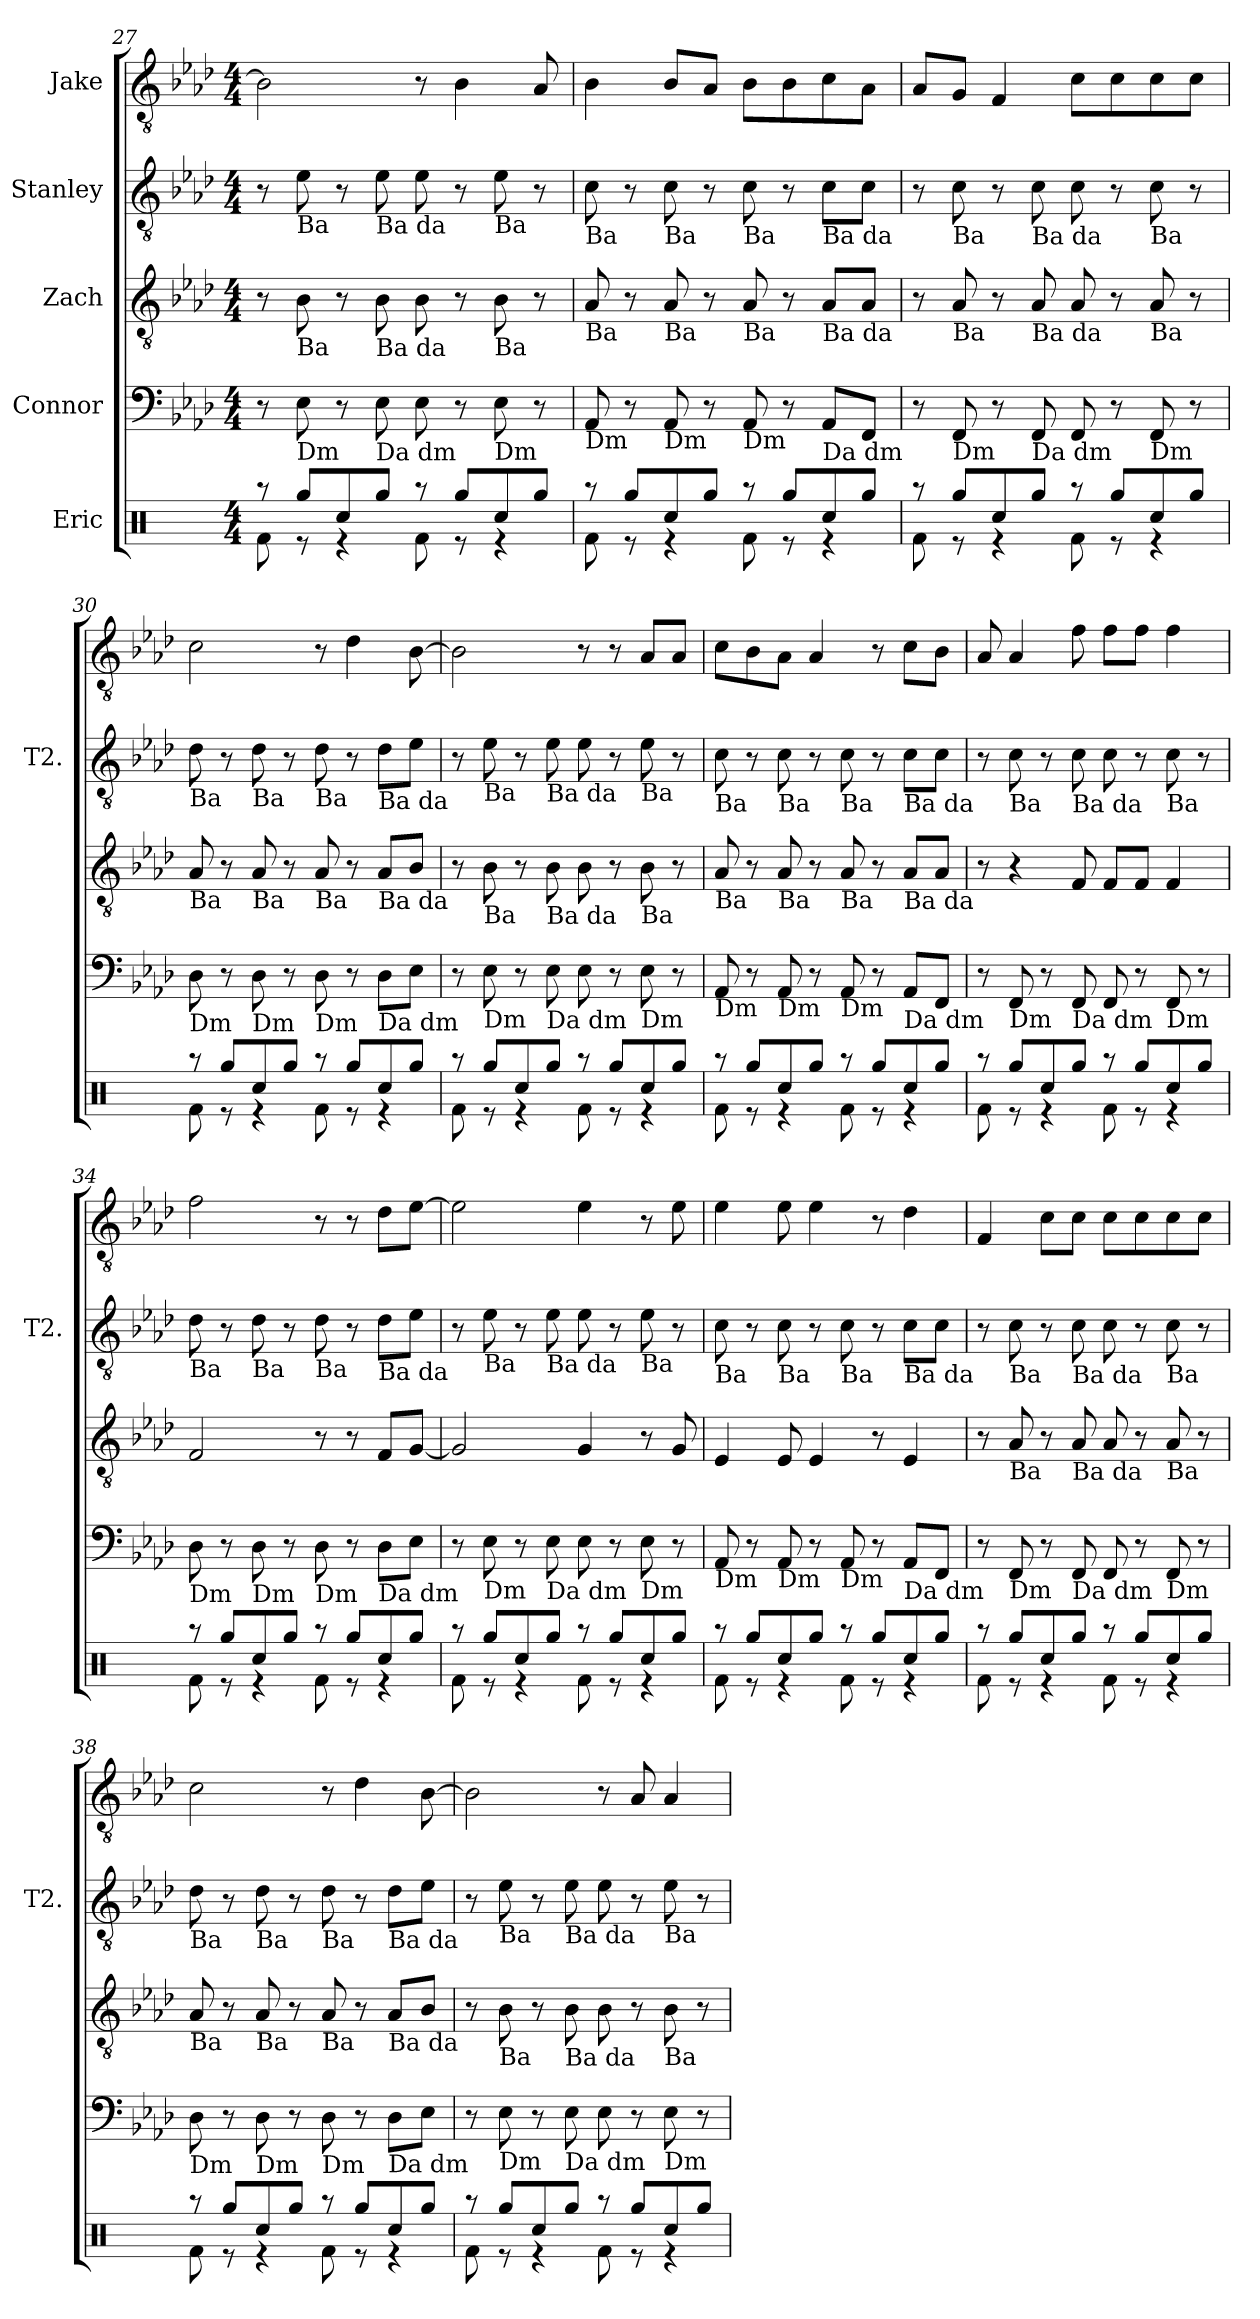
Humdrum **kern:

**kern	**kern	**kern	**kern	**kern
*part5	*part4	*part3	*part2	*part1
*staff5	*staff4	*staff3	*staff2	*staff1
*I"Eric	*I"Connor	*I"Zach	*I"Stanley	*I"Jake
*	*	*	*I'T2.	*
*clefX	*clefF4	*clefGv2	*clefGv2	*clefGv2
*k[]	*k[b-e-a-d-]	*k[b-e-a-d-]	*k[b-e-a-d-]	*k[b-e-a-d-]
*M4/4	*M4/4	*M4/4	*M4/4	*M4/4
=27	=27	=27	=27	=27
*^	*	*	*	*
8r	8Rf\	8r	8r	8r	2B-\]
!	!	!	!	!LO:TX:b:t=Ba	!
!	!	!	!LO:TX:b:t=Ba	!	!
!	!	!LO:TX:b:t=Dm	!	!	!
8Rgg/L	8r	8E-\	8B-\	8e-\	.
8Rcc/	4r	8r	8r	8r	.
!	!	!	!	!LO:TX:b:t=Ba da	!
!	!	!	!LO:TX:b:t=Ba da	!	!
!	!	!LO:TX:b:t=Da dm	!	!	!
8Rgg/J	.	8E-\	8B-\	8e-\	.
8r	8Rf\	8E-\	8B-\	8e-\	8r
8Rgg/L	8r	8r	8r	8r	4B-\
!	!	!	!	!LO:TX:b:t=Ba	!
!	!	!	!LO:TX:b:t=Ba	!	!
!	!	!LO:TX:b:t=Dm	!	!	!
8Rcc/	4r	8E-\	8B-\	8e-\	.
8Rgg/J	.	8r	8r	8r	8A-/
=28	=28	=28	=28	=28	=28
!	!	!	!	!LO:TX:b:t=Ba	!
!	!	!	!LO:TX:b:t=Ba	!	!
!	!	!LO:TX:b:t=Dm	!	!	!
8r	8Rf\	8AA-/	8A-/	8c\	4B-\
8Rgg/L	8r	8r	8r	8r	.
!	!	!	!	!LO:TX:b:t=Ba	!
!	!	!	!LO:TX:b:t=Ba	!	!
!	!	!LO:TX:b:t=Dm	!	!	!
8Rcc/	4r	8AA-/	8A-/	8c\	8B-/L
8Rgg/J	.	8r	8r	8r	8A-/J
!	!	!	!	!LO:TX:b:t=Ba	!
!	!	!	!LO:TX:b:t=Ba	!	!
!	!	!LO:TX:b:t=Dm	!	!	!
8r	8Rf\	8AA-/	8A-/	8c\	8B-\L
8Rgg/L	8r	8r	8r	8r	8B-\
!	!	!	!	!LO:TX:b:t=Ba da	!
!	!	!	!LO:TX:b:t=Ba da	!	!
!	!	!LO:TX:b:t=Da dm	!	!	!
8Rcc/	4r	8AA-/L	8A-/L	8c\L	8c\
8Rgg/J	.	8FF/J	8A-/J	8c\J	8A-\J
!!LO:LB:g=z
=29	=29	=29	=29	=29	=29
8r	8Rf\	8r	8r	8r	8A-/L
!	!	!	!	!LO:TX:b:t=Ba	!
!	!	!	!LO:TX:b:t=Ba	!	!
!	!	!LO:TX:b:t=Dm	!	!	!
8Rgg/L	8r	8FF/	8A-/	8c\	8G/J
8Rcc/	4r	8r	8r	8r	4F/
!	!	!	!	!LO:TX:b:t=Ba da	!
!	!	!	!LO:TX:b:t=Ba da	!	!
!	!	!LO:TX:b:t=Da dm	!	!	!
8Rgg/J	.	8FF/	8A-/	8c\	.
8r	8Rf\	8FF/	8A-/	8c\	8c\L
8Rgg/L	8r	8r	8r	8r	8c\
!	!	!	!	!LO:TX:b:t=Ba	!
!	!	!	!LO:TX:b:t=Ba	!	!
!	!	!LO:TX:b:t=Dm	!	!	!
8Rcc/	4r	8FF/	8A-/	8c\	8c\
8Rgg/J	.	8r	8r	8r	8c\J
=30	=30	=30	=30	=30	=30
!	!	!	!	!LO:TX:b:t=Ba	!
!	!	!	!LO:TX:b:t=Ba	!	!
!	!	!LO:TX:b:t=Dm	!	!	!
8r	8Rf\	8D-\	8A-/	8d-\	2c\
8Rgg/L	8r	8r	8r	8r	.
!	!	!	!	!LO:TX:b:t=Ba	!
!	!	!	!LO:TX:b:t=Ba	!	!
!	!	!LO:TX:b:t=Dm	!	!	!
8Rcc/	4r	8D-\	8A-/	8d-\	.
8Rgg/J	.	8r	8r	8r	.
!	!	!	!	!LO:TX:b:t=Ba	!
!	!	!	!LO:TX:b:t=Ba	!	!
!	!	!LO:TX:b:t=Dm	!	!	!
8r	8Rf\	8D-\	8A-/	8d-\	8r
8Rgg/L	8r	8r	8r	8r	4d-\
!	!	!	!	!LO:TX:b:t=Ba da	!
!	!	!	!LO:TX:b:t=Ba da	!	!
!	!	!LO:TX:b:t=Da dm	!	!	!
8Rcc/	4r	8D-\L	8A-/L	8d-\L	.
8Rgg/J	.	8E-\J	8B-/J	8e-\J	[8B-\
=31	=31	=31	=31	=31	=31
8r	8Rf\	8r	8r	8r	2B-\]
!	!	!	!	!LO:TX:b:t=Ba	!
!	!	!	!LO:TX:b:t=Ba	!	!
!	!	!LO:TX:b:t=Dm	!	!	!
8Rgg/L	8r	8E-\	8B-\	8e-\	.
8Rcc/	4r	8r	8r	8r	.
!	!	!	!	!LO:TX:b:t=Ba da	!
!	!	!	!LO:TX:b:t=Ba da	!	!
!	!	!LO:TX:b:t=Da dm	!	!	!
8Rgg/J	.	8E-\	8B-\	8e-\	.
8r	8Rf\	8E-\	8B-\	8e-\	8r
8Rgg/L	8r	8r	8r	8r	8r
!	!	!	!	!LO:TX:b:t=Ba	!
!	!	!	!LO:TX:b:t=Ba	!	!
!	!	!LO:TX:b:t=Dm	!	!	!
8Rcc/	4r	8E-\	8B-\	8e-\	8A-/L
8Rgg/J	.	8r	8r	8r	8A-/J
=32	=32	=32	=32	=32	=32
!	!	!	!	!LO:TX:b:t=Ba	!
!	!	!	!LO:TX:b:t=Ba	!	!
!	!	!LO:TX:b:t=Dm	!	!	!
8r	8Rf\	8AA-/	8A-/	8c\	8c\L
8Rgg/L	8r	8r	8r	8r	8B-\
!	!	!	!	!LO:TX:b:t=Ba	!
!	!	!	!LO:TX:b:t=Ba	!	!
!	!	!LO:TX:b:t=Dm	!	!	!
8Rcc/	4r	8AA-/	8A-/	8c\	8A-\J
8Rgg/J	.	8r	8r	8r	4A-/
!	!	!	!	!LO:TX:b:t=Ba	!
!	!	!	!LO:TX:b:t=Ba	!	!
!	!	!LO:TX:b:t=Dm	!	!	!
8r	8Rf\	8AA-/	8A-/	8c\	.
8Rgg/L	8r	8r	8r	8r	8r
!	!	!	!	!LO:TX:b:t=Ba da	!
!	!	!	!LO:TX:b:t=Ba da	!	!
!	!	!LO:TX:b:t=Da dm	!	!	!
8Rcc/	4r	8AA-/L	8A-/L	8c\L	8c\L
8Rgg/J	.	8FF/J	8A-/J	8c\J	8B-\J
!!LO:PB:g=z
=33	=33	=33	=33	=33	=33
8r	8Rf\	8r	8r	8r	8A-/
!	!	!	!	!LO:TX:b:t=Ba	!
!	!	!LO:TX:b:t=Dm	!	!	!
8Rgg/L	8r	8FF/	4r	8c\	4A-/
8Rcc/	4r	8r	.	8r	.
!	!	!	!	!LO:TX:b:t=Ba da	!
!	!	!LO:TX:b:t=Da dm	!	!	!
8Rgg/J	.	8FF/	8F/	8c\	8f\
8r	8Rf\	8FF/	8F/L	8c\	8f\L
8Rgg/L	8r	8r	8F/J	8r	8f\J
!	!	!	!	!LO:TX:b:t=Ba	!
!	!	!LO:TX:b:t=Dm	!	!	!
8Rcc/	4r	8FF/	4F/	8c\	4f\
8Rgg/J	.	8r	.	8r	.
=34	=34	=34	=34	=34	=34
!	!	!	!	!LO:TX:b:t=Ba	!
!	!	!LO:TX:b:t=Dm	!	!	!
8r	8Rf\	8D-\	2F/	8d-\	2f\
8Rgg/L	8r	8r	.	8r	.
!	!	!	!	!LO:TX:b:t=Ba	!
!	!	!LO:TX:b:t=Dm	!	!	!
8Rcc/	4r	8D-\	.	8d-\	.
8Rgg/J	.	8r	.	8r	.
!	!	!	!	!LO:TX:b:t=Ba	!
!	!	!LO:TX:b:t=Dm	!	!	!
8r	8Rf\	8D-\	8r	8d-\	8r
8Rgg/L	8r	8r	8r	8r	8r
!	!	!	!	!LO:TX:b:t=Ba da	!
!	!	!LO:TX:b:t=Da dm	!	!	!
8Rcc/	4r	8D-\L	8F/L	8d-\L	8d-\L
8Rgg/J	.	8E-\J	[8G/J	8e-\J	[8e-\J
=35	=35	=35	=35	=35	=35
8r	8Rf\	8r	2G/]	8r	2e-\]
!	!	!	!	!LO:TX:b:t=Ba	!
!	!	!LO:TX:b:t=Dm	!	!	!
8Rgg/L	8r	8E-\	.	8e-\	.
8Rcc/	4r	8r	.	8r	.
!	!	!	!	!LO:TX:b:t=Ba da	!
!	!	!LO:TX:b:t=Da dm	!	!	!
8Rgg/J	.	8E-\	.	8e-\	.
8r	8Rf\	8E-\	4G/	8e-\	4e-\
8Rgg/L	8r	8r	.	8r	.
!	!	!	!	!LO:TX:b:t=Ba	!
!	!	!LO:TX:b:t=Dm	!	!	!
8Rcc/	4r	8E-\	8r	8e-\	8r
8Rgg/J	.	8r	8G/	8r	8e-\
=36	=36	=36	=36	=36	=36
!	!	!	!	!LO:TX:b:t=Ba	!
!	!	!LO:TX:b:t=Dm	!	!	!
8r	8Rf\	8AA-/	4E-/	8c\	4e-\
8Rgg/L	8r	8r	.	8r	.
!	!	!	!	!LO:TX:b:t=Ba	!
!	!	!LO:TX:b:t=Dm	!	!	!
8Rcc/	4r	8AA-/	8E-/	8c\	8e-\
8Rgg/J	.	8r	4E-/	8r	4e-\
!	!	!	!	!LO:TX:b:t=Ba	!
!	!	!LO:TX:b:t=Dm	!	!	!
8r	8Rf\	8AA-/	.	8c\	.
8Rgg/L	8r	8r	8r	8r	8r
!	!	!	!	!LO:TX:b:t=Ba da	!
!	!	!LO:TX:b:t=Da dm	!	!	!
8Rcc/	4r	8AA-/L	4E-/	8c\L	4d-\
8Rgg/J	.	8FF/J	.	8c\J	.
!!LO:LB:g=z
=37	=37	=37	=37	=37	=37
8r	8Rf\	8r	8r	8r	4F/
!	!	!	!	!LO:TX:b:t=Ba	!
!	!	!	!LO:TX:b:t=Ba	!	!
!	!	!LO:TX:b:t=Dm	!	!	!
8Rgg/L	8r	8FF/	8A-/	8c\	.
8Rcc/	4r	8r	8r	8r	8c\L
!	!	!	!	!LO:TX:b:t=Ba da	!
!	!	!	!LO:TX:b:t=Ba da	!	!
!	!	!LO:TX:b:t=Da dm	!	!	!
8Rgg/J	.	8FF/	8A-/	8c\	8c\J
8r	8Rf\	8FF/	8A-/	8c\	8c\L
8Rgg/L	8r	8r	8r	8r	8c\
!	!	!	!	!LO:TX:b:t=Ba	!
!	!	!	!LO:TX:b:t=Ba	!	!
!	!	!LO:TX:b:t=Dm	!	!	!
8Rcc/	4r	8FF/	8A-/	8c\	8c\
8Rgg/J	.	8r	8r	8r	8c\J
=38	=38	=38	=38	=38	=38
!	!	!	!	!LO:TX:b:t=Ba	!
!	!	!	!LO:TX:b:t=Ba	!	!
!	!	!LO:TX:b:t=Dm	!	!	!
8r	8Rf\	8D-\	8A-/	8d-\	2c\
8Rgg/L	8r	8r	8r	8r	.
!	!	!	!	!LO:TX:b:t=Ba	!
!	!	!	!LO:TX:b:t=Ba	!	!
!	!	!LO:TX:b:t=Dm	!	!	!
8Rcc/	4r	8D-\	8A-/	8d-\	.
8Rgg/J	.	8r	8r	8r	.
!	!	!	!	!LO:TX:b:t=Ba	!
!	!	!	!LO:TX:b:t=Ba	!	!
!	!	!LO:TX:b:t=Dm	!	!	!
8r	8Rf\	8D-\	8A-/	8d-\	8r
8Rgg/L	8r	8r	8r	8r	4d-\
!	!	!	!	!LO:TX:b:t=Ba da	!
!	!	!	!LO:TX:b:t=Ba da	!	!
!	!	!LO:TX:b:t=Da dm	!	!	!
8Rcc/	4r	8D-\L	8A-/L	8d-\L	.
8Rgg/J	.	8E-\J	8B-/J	8e-\J	[8B-\
=39	=39	=39	=39	=39	=39
8r	8Rf\	8r	8r	8r	2B-\]
!	!	!	!	!LO:TX:b:t=Ba	!
!	!	!	!LO:TX:b:t=Ba	!	!
!	!	!LO:TX:b:t=Dm	!	!	!
8Rgg/L	8r	8E-\	8B-\	8e-\	.
8Rcc/	4r	8r	8r	8r	.
!	!	!	!	!LO:TX:b:t=Ba da	!
!	!	!	!LO:TX:b:t=Ba da	!	!
!	!	!LO:TX:b:t=Da dm	!	!	!
8Rgg/J	.	8E-\	8B-\	8e-\	.
8r	8Rf\	8E-\	8B-\	8e-\	8r
8Rgg/L	8r	8r	8r	8r	8A-/
!	!	!	!	!LO:TX:b:t=Ba	!
!	!	!	!LO:TX:b:t=Ba	!	!
!	!	!LO:TX:b:t=Dm	!	!	!
8Rcc/	4r	8E-\	8B-\	8e-\	4A-/
8Rgg/J	.	8r	8r	8r	.
*v	*v	*	*	*	*
=	=	=	=	=
*-	*-	*-	*-	*-
